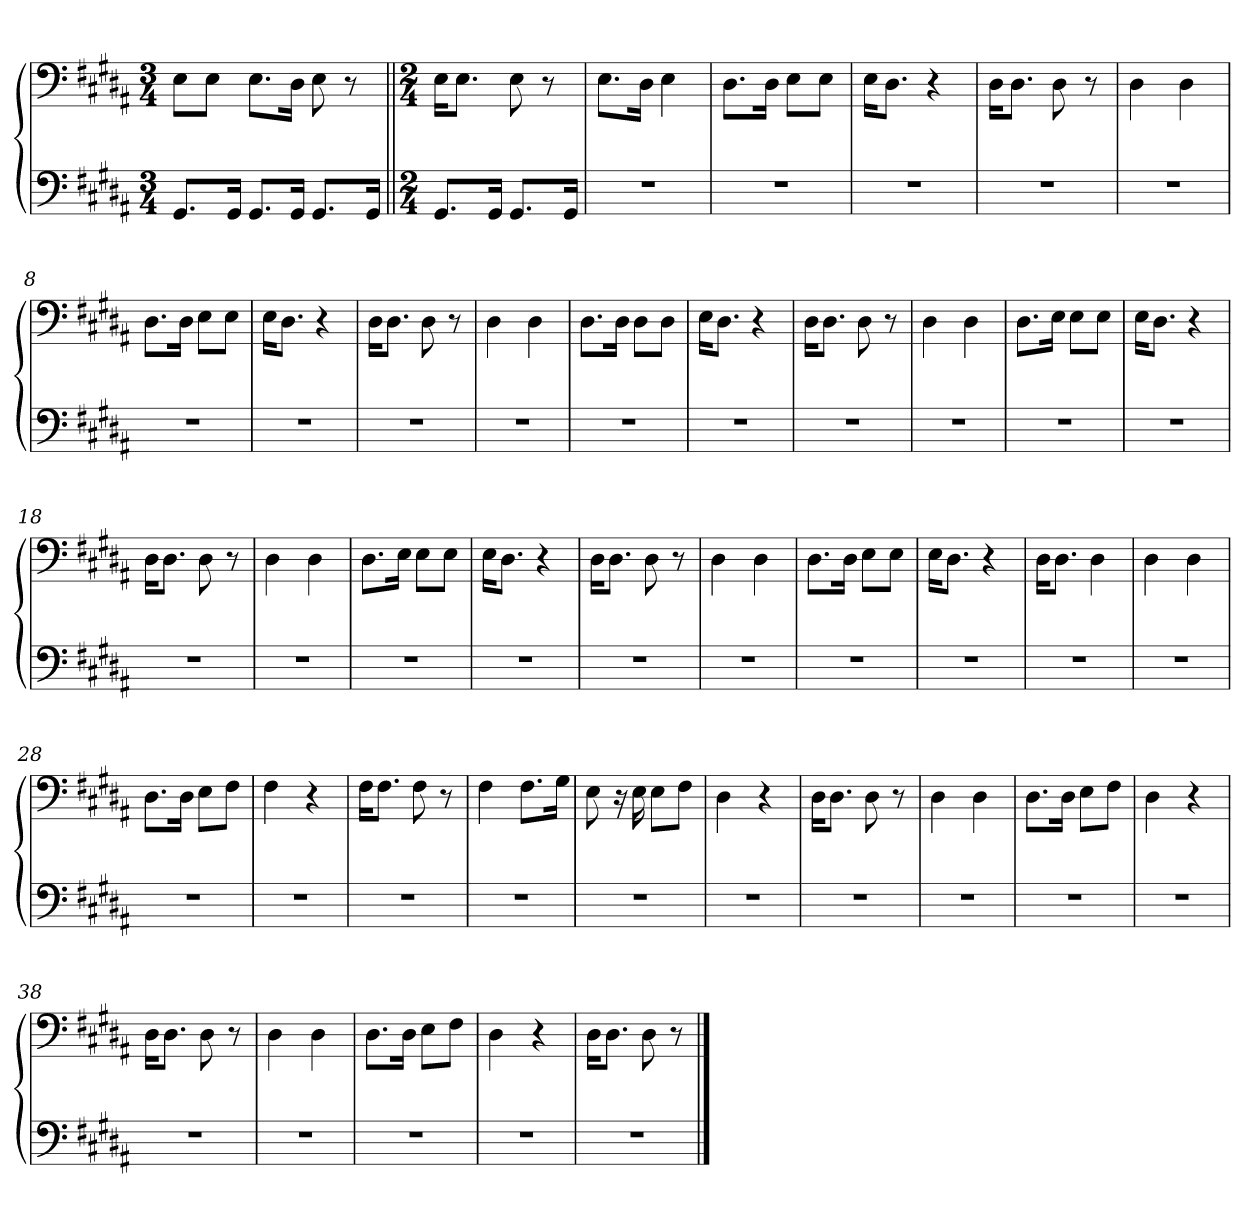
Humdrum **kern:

**kern	**kern
*part1	*part1
*staff2	*staff1
*clefF4	*clefF4
*k[f#c#g#d#a#]	*k[f#c#g#d#a#]
*M3/4	*M3/4
=1	=1
8.GG#/L	8E\L
.	8E\J
16GG#/Jk	.
8.GG#/L	8.E\L
16GG#/Jk	16D#\Jk
8.GG#/L	8E\
.	8r
16GG#/Jk	.
=2||	=2||
*M2/4	*M2/4
8.GG#/L	16E\KL
.	8.E\J
16GG#/Jk	.
8.GG#/L	8E\
.	8r
16GG#/Jk	.
=3	=3
2r	8.E\L
.	16D#\Jk
.	4E\
=4	=4
2r	8.D#\L
.	16D#\Jk
.	8E\L
.	8E\J
=5	=5
2r	16E\KL
.	8.D#\J
.	4r
=6	=6
2r	16D#\KL
.	8.D#\J
.	8D#\
.	8r
=7	=7
2r	4D#\
.	4D#\
=8	=8
2r	8.D#\L
.	16D#\Jk
.	8E\L
.	8E\J
=9	=9
2r	16E\KL
.	8.D#\J
.	4r
=10	=10
2r	16D#\KL
.	8.D#\J
.	8D#\
.	8r
=11	=11
2r	4D#\
.	4D#\
=12	=12
2r	8.D#\L
.	16D#\Jk
.	8D#\L
.	8D#\J
=13	=13
2r	16E\KL
.	8.D#\J
.	4r
=14	=14
2r	16D#\KL
.	8.D#\J
.	8D#\
.	8r
=15	=15
2r	4D#\
.	4D#\
=16	=16
2r	8.D#\L
.	16E\Jk
.	8E\L
.	8E\J
=17	=17
2r	16E\KL
.	8.D#\J
.	4r
=18	=18
2r	16D#\KL
.	8.D#\J
.	8D#\
.	8r
=19	=19
2r	4D#\
.	4D#\
=20	=20
2r	8.D#\L
.	16E\Jk
.	8E\L
.	8E\J
=21	=21
2r	16E\KL
.	8.D#\J
.	4r
=22	=22
2r	16D#\KL
.	8.D#\J
.	8D#\
.	8r
=23	=23
2r	4D#\
.	4D#\
=24	=24
2r	8.D#\L
.	16D#\Jk
.	8E\L
.	8E\J
=25	=25
2r	16E\KL
.	8.D#\J
.	4r
=26	=26
2r	16D#\KL
.	8.D#\J
.	4D#\
=27	=27
2r	4D#\
.	4D#\
=28	=28
2r	8.D#\L
.	16D#\Jk
.	8E\L
.	8F#\J
=29	=29
2r	4F#\
.	4r
=30	=30
2r	16F#\KL
.	8.F#\J
.	8F#\
.	8r
=31	=31
2r	4F#\
.	8.F#\L
.	16G#\Jk
=32	=32
2r	8E\
.	16r
.	16E\
.	8E\L
.	8F#\J
=33	=33
2r	4D#\
.	4r
=34	=34
2r	16D#\KL
.	8.D#\J
.	8D#\
.	8r
=35	=35
2r	4D#\
.	4D#\
=36	=36
2r	8.D#\L
.	16D#\Jk
.	8E\L
.	8F#\J
=37	=37
2r	4D#\
.	4r
=38	=38
2r	16D#\KL
.	8.D#\J
.	8D#\
.	8r
=39	=39
2r	4D#\
.	4D#\
=40	=40
2r	8.D#\L
.	16D#\Jk
.	8E\L
.	8F#\J
=41	=41
2r	4D#\
.	4r
=42	=42
2r	16D#\KL
.	8.D#\J
.	8D#\
.	8r
==	==
*-	*-
